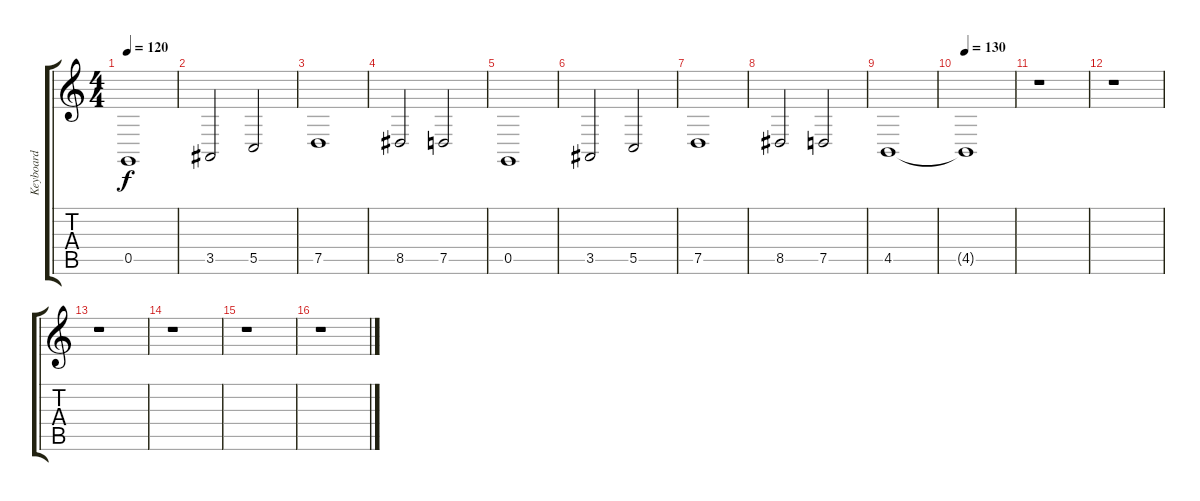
\track ("Keyboard" "Keyboard") {instrument stringensemble1}
\staff {score tabs}
\tuning (D4 A3 F3 C3 G2 D2) {hide}
\ts (4 4)
\tempo 120
\clef g2
\ks c
0.5.1{dy f} |
3.5.2 5.5.2 |
7.5.1 |
8.5.2 7.5.2 |
0.5.1 |
3.5.2 5.5.2 |
7.5.1 |
8.5.2 7.5.2 |
4.5.1 |
\tempo 130
4.5{t}.1 |
r.1 |
r.1 |
r.1 |
r.1 |
r.1 |
r.1
